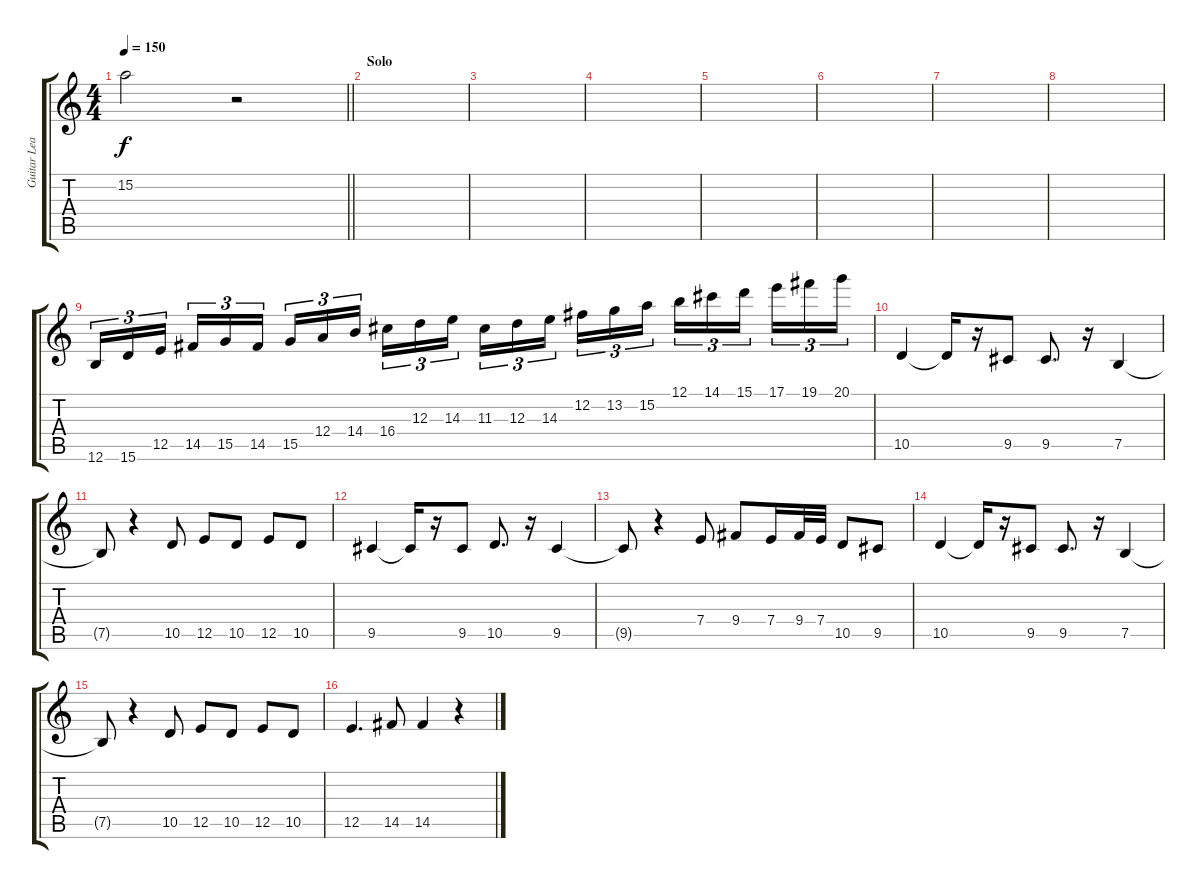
\track ("Guitar Lead" "Guitar Lea") {instrument overdrivenguitar}
\staff {score tabs}
\tuning (B3 Gb3 D3 A2 E2 B1) {hide}
\ts (4 4)
\tempo 150
\clef g2
\barLineRight lightlight
\ks c
15.2{t}.2{dy f} r.2 |
\section ("" "Solo")
|
|
|
|
|
|
|
12.6.16{tu (3 2)} 15.6.16{tu (3 2)} 12.5.16{tu (3 2) beam splitsecondary} 14.5.16{tu (3 2)} 15.5.16{tu (3 2)} 14.5.16{tu (3 2)} 15.5.16{tu (3 2)} 12.4.16{tu (3 2)} 14.4.16{tu (3 2) beam splitsecondary} 16.4.16{tu (3 2)} 12.3.16{tu (3 2)} 14.3.16{tu (3 2)} 11.3.16{tu (3 2)} 12.3.16{tu (3 2)} 14.3.16{tu (3 2) beam splitsecondary} 12.2.16{tu (3 2)} 13.2.16{tu (3 2)} 15.2.16{tu (3 2)} 12.1.16{tu (3 2)} 14.1.16{tu (3 2)} 15.1.16{tu (3 2) beam splitsecondary} 17.1.16{tu (3 2)} 19.1.16{tu (3 2)} 20.1.16{tu (3 2)} |
10.5.4 10.5{t}.16 r.16 9.5.8 9.5.8{d} r.16 7.5.4 |
7.5{t}.8 r.4 10.5.8 12.5.8 10.5.8 12.5.8 10.5.8 |
9.5.4 9.5{t}.16 r.16 9.5.8 10.5.8{d} r.16 9.5.4 |
9.5{t}.8 r.4 7.4.8 9.4.8 7.4.16 9.4.32 7.4.32 10.5.8 9.5.8 |
10.5.4 10.5{t}.16 r.16 9.5.8 9.5.8{d} r.16 7.5.4 |
7.5{t}.8 r.4 10.5.8 12.5.8 10.5.8 12.5.8 10.5.8 |
12.5.4{d} 14.5.8 14.5.4 r.4
